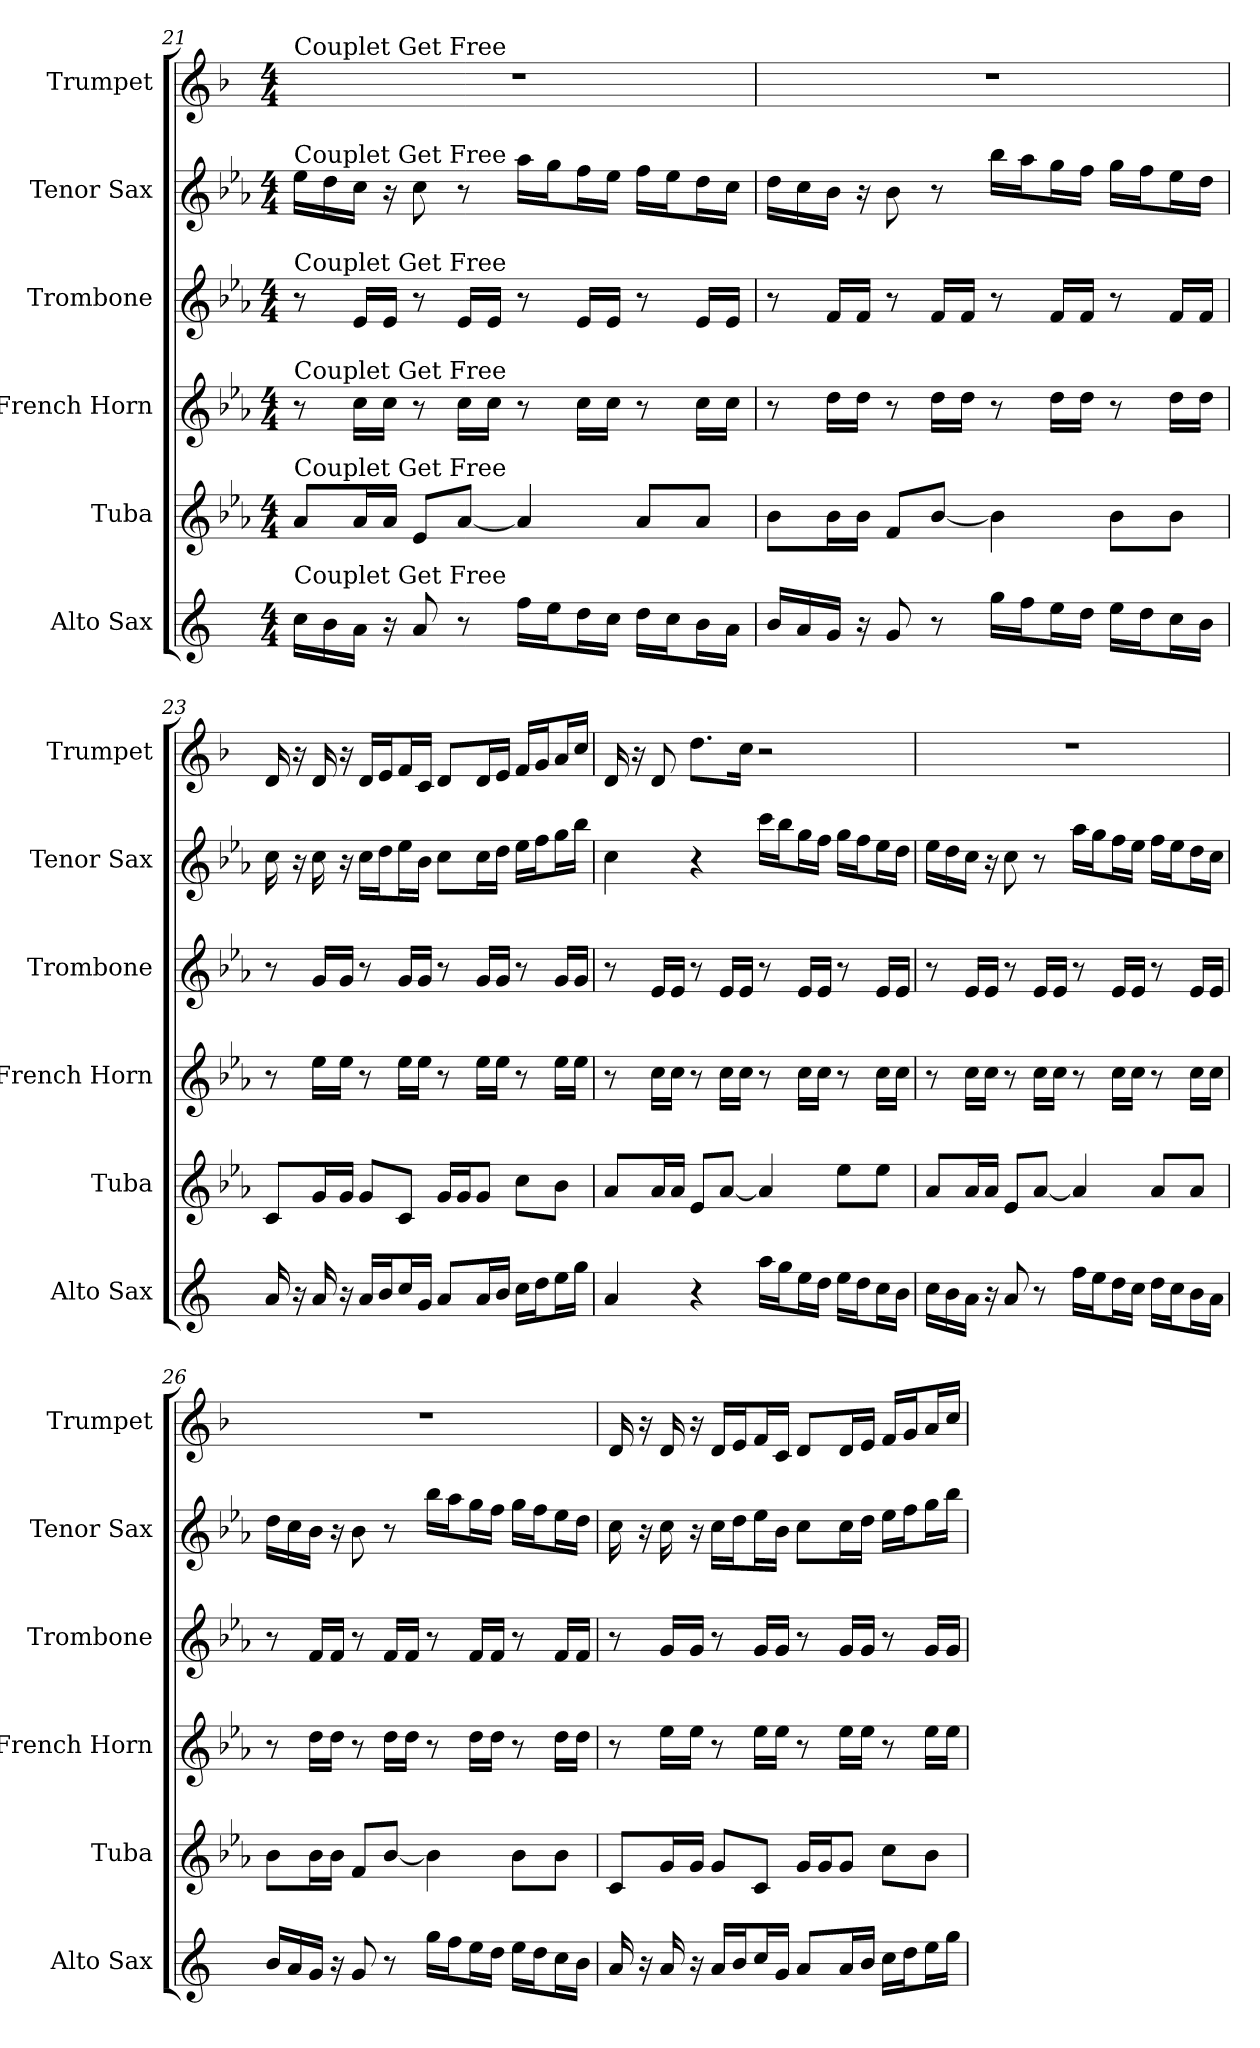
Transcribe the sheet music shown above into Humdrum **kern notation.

**kern	**kern	**kern	**kern	**kern	**kern
*part6	*part5	*part4	*part3	*part2	*part1
*staff6	*staff5	*staff4	*staff3	*staff2	*staff1
*I"Alto Sax	*I"Tuba	*I"French Horn	*I"Trombone	*I"Tenor Sax	*I"Trumpet
*I'Alto Sax	*I'Tuba	*I'French Horn	*I'Trombone	*I'Tenor Sax	*I'Trumpet
*clefG2	*clefG2	*clefG2	*clefG2	*clefG2	*clefG2
*ITrd5c9	*ITrd15c26	*ITrd8c14	*ITrd8c14	*ITrd8c14	*ITrd1c2
*k[b-e-a-]	*k[b-e-a-]	*k[b-e-a-]	*k[b-e-a-]	*k[b-e-a-]	*k[b-e-a-]
*M4/4	*M4/4	*M4/4	*M4/4	*M4/4	*M4/4
=21	=21	=21	=21	=21	=21
!	!	!	!	!	!LO:TX:a:t=Couplet Get Free
!	!	!	!	!LO:TX:a:t=Couplet Get Free	!
!	!	!	!LO:TX:a:t=Couplet Get Free	!	!
!	!	!LO:TX:a:t=Couplet Get Free	!	!	!
!	!LO:TX:a:t=Couplet Get Free	!	!	!	!
!LO:TX:a:t=Couplet Get Free	!	!	!	!	!
16e-LL	8AA-L	8r	8r	16e-LL	1r
16d	.	.	.	16d	.
16cJJ	16AA-L	16cLL	16E-LL	16cJJ	.
16r	16AA-JJ	16cJJ	16E-JJ	16r	.
8c	8EE-L	8r	8r	8c	.
8r	[8AA-J	16cLL	16E-LL	8r	.
.	.	16cJJ	16E-JJ	.	.
16a-LL	4AA-]	8r	8r	16a-LL	.
16gJ	.	.	.	16gJ	.
16fL	.	16cLL	16E-LL	16fL	.
16e-JJ	.	16cJJ	16E-JJ	16e-JJ	.
16fLL	8AA-L	8r	8r	16fLL	.
16e-J	.	.	.	16e-J	.
16dL	8AA-J	16cLL	16E-LL	16dL	.
16cJJ	.	16cJJ	16E-JJ	16cJJ	.
=22	=22	=22	=22	=22	=22
16dLL	8BB-L	8r	8r	16dLL	1r
16c	.	.	.	16c	.
16B-JJ	16BB-L	16dLL	16FLL	16B-JJ	.
16r	16BB-JJ	16dJJ	16FJJ	16r	.
8B-	8FFL	8r	8r	8B-	.
8r	[8BB-J	16dLL	16FLL	8r	.
.	.	16dJJ	16FJJ	.	.
16b-LL	4BB-]	8r	8r	16b-LL	.
16a-J	.	.	.	16a-J	.
16gL	.	16dLL	16FLL	16gL	.
16fJJ	.	16dJJ	16FJJ	16fJJ	.
16gLL	8BB-L	8r	8r	16gLL	.
16fJ	.	.	.	16fJ	.
16e-L	8BB-J	16dLL	16FLL	16e-L	.
16dJJ	.	16dJJ	16FJJ	16dJJ	.
=23	=23	=23	=23	=23	=23
16c	8CCL	8r	8r	16c	16c
16r	.	.	.	16r	16r
16c	16GGL	16e-LL	16GLL	16c	16c
16r	16GGJJ	16e-JJ	16GJJ	16r	16r
16cLL	8GGL	8r	8r	16cLL	16cLL
16dJ	.	.	.	16dJ	16dJ
16e-L	8CCJ	16e-LL	16GLL	16e-L	16e-L
16B-JJ	.	16e-JJ	16GJJ	16B-JJ	16B-JJ
8cL	16GGLL	8r	8r	8cL	8cL
.	16GGJ	.	.	.	.
16cL	8GGJ	16e-LL	16GLL	16cL	16cL
16dJJ	.	16e-JJ	16GJJ	16dJJ	16dJJ
16e-LL	8CL	8r	8r	16e-LL	16e-LL
16fJ	.	.	.	16fJ	16fJ
16gL	8BB-J	16e-LL	16GLL	16gL	16gL
16b-JJ	.	16e-JJ	16GJJ	16b-JJ	16b-JJ
=24	=24	=24	=24	=24	=24
4c	8AA-L	8r	8r	4c	16c
.	.	.	.	.	16r
.	16AA-L	16cLL	16E-LL	.	8c
.	16AA-JJ	16cJJ	16E-JJ	.	.
4r	8EE-L	8r	8r	4r	8.ccL
.	[8AA-J	16cLL	16E-LL	.	.
.	.	16cJJ	16E-JJ	.	16b-Jk
16ccLL	4AA-]	8r	8r	16ccLL	2r
16b-J	.	.	.	16b-J	.
16gL	.	16cLL	16E-LL	16gL	.
16fJJ	.	16cJJ	16E-JJ	16fJJ	.
16gLL	8E-L	8r	8r	16gLL	.
16fJ	.	.	.	16fJ	.
16e-L	8E-J	16cLL	16E-LL	16e-L	.
16dJJ	.	16cJJ	16E-JJ	16dJJ	.
=25	=25	=25	=25	=25	=25
16e-LL	8AA-L	8r	8r	16e-LL	1r
16d	.	.	.	16d	.
16cJJ	16AA-L	16cLL	16E-LL	16cJJ	.
16r	16AA-JJ	16cJJ	16E-JJ	16r	.
8c	8EE-L	8r	8r	8c	.
8r	[8AA-J	16cLL	16E-LL	8r	.
.	.	16cJJ	16E-JJ	.	.
16a-LL	4AA-]	8r	8r	16a-LL	.
16gJ	.	.	.	16gJ	.
16fL	.	16cLL	16E-LL	16fL	.
16e-JJ	.	16cJJ	16E-JJ	16e-JJ	.
16fLL	8AA-L	8r	8r	16fLL	.
16e-J	.	.	.	16e-J	.
16dL	8AA-J	16cLL	16E-LL	16dL	.
16cJJ	.	16cJJ	16E-JJ	16cJJ	.
=26	=26	=26	=26	=26	=26
16dLL	8BB-L	8r	8r	16dLL	1r
16c	.	.	.	16c	.
16B-JJ	16BB-L	16dLL	16FLL	16B-JJ	.
16r	16BB-JJ	16dJJ	16FJJ	16r	.
8B-	8FFL	8r	8r	8B-	.
8r	[8BB-J	16dLL	16FLL	8r	.
.	.	16dJJ	16FJJ	.	.
16b-LL	4BB-]	8r	8r	16b-LL	.
16a-J	.	.	.	16a-J	.
16gL	.	16dLL	16FLL	16gL	.
16fJJ	.	16dJJ	16FJJ	16fJJ	.
16gLL	8BB-L	8r	8r	16gLL	.
16fJ	.	.	.	16fJ	.
16e-L	8BB-J	16dLL	16FLL	16e-L	.
16dJJ	.	16dJJ	16FJJ	16dJJ	.
=27	=27	=27	=27	=27	=27
16c	8CCL	8r	8r	16c	16c
16r	.	.	.	16r	16r
16c	16GGL	16e-LL	16GLL	16c	16c
16r	16GGJJ	16e-JJ	16GJJ	16r	16r
16cLL	8GGL	8r	8r	16cLL	16cLL
16dJ	.	.	.	16dJ	16dJ
16e-L	8CCJ	16e-LL	16GLL	16e-L	16e-L
16B-JJ	.	16e-JJ	16GJJ	16B-JJ	16B-JJ
8cL	16GGLL	8r	8r	8cL	8cL
.	16GGJ	.	.	.	.
16cL	8GGJ	16e-LL	16GLL	16cL	16cL
16dJJ	.	16e-JJ	16GJJ	16dJJ	16dJJ
16e-LL	8CL	8r	8r	16e-LL	16e-LL
16fJ	.	.	.	16fJ	16fJ
16gL	8BB-J	16e-LL	16GLL	16gL	16gL
16b-JJ	.	16e-JJ	16GJJ	16b-JJ	16b-JJ
=	=	=	=	=	=
*-	*-	*-	*-	*-	*-
